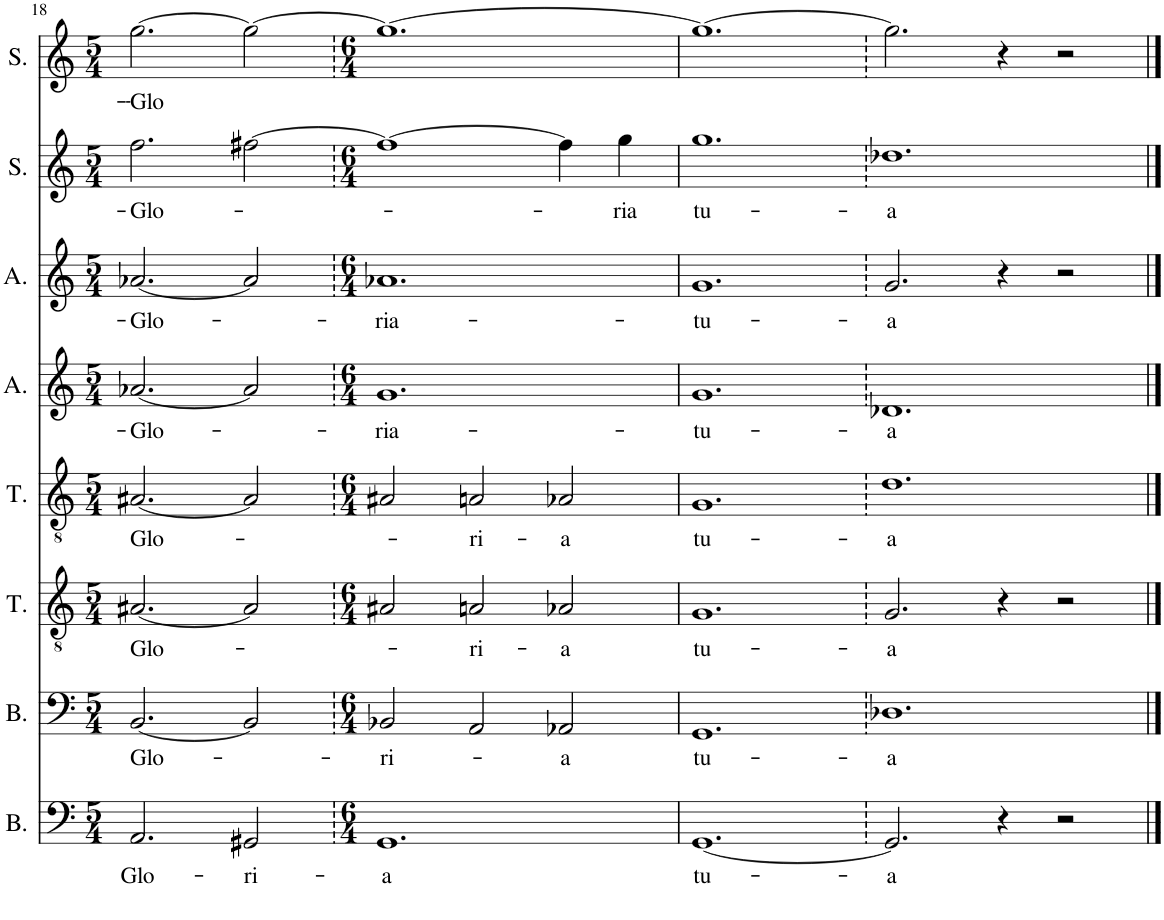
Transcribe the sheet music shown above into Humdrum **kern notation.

**kern	**text	**kern	**text	**kern	**text	**kern	**text	**kern	**text	**kern	**text	**kern	**text	**kern	**text
*part8	*part8	*part7	*part7	*part6	*part6	*part5	*part5	*part4	*part4	*part3	*part3	*part2	*part2	*part1	*part1
*staff8	*staff8	*staff7	*staff7	*staff6	*staff6	*staff5	*staff5	*staff4	*staff4	*staff3	*staff3	*staff2	*staff2	*staff1	*staff1
*I"Bass	*	*I"Bass	*	*I"Tenor	*	*I"Tenor	*	*I"Alto	*	*I"Alto	*	*I"Soprano	*	*I"Soprano	*
*I'B.	*	*I'B.	*	*I'T.	*	*I'T.	*	*I'A.	*	*I'A.	*	*I'S.	*	*I'S.	*
!!LO:PB:g=z
*clefF4	*	*clefF4	*	*clefGv2	*	*clefGv2	*	*clefG2	*	*clefG2	*	*clefG2	*	*clefG2	*
*k[]	*	*k[]	*	*k[]	*	*k[]	*	*k[]	*	*k[]	*	*k[]	*	*k[]	*
*M5/4	*	*M5/4	*	*M5/4	*	*M5/4	*	*M5/4	*	*M5/4	*	*M5/4	*	*M5/4	*
=18	=18	=18	=18	=18	=18	=18	=18	=18	=18	=18	=18	=18	=18	=18	=18
!	!LO:LY:b	!	!LO:LY:b	!	!LO:LY:b	!	!LO:LY:b	!	!LO:LY:b	!	!LO:LY:b	!	!LO:LY:b	!	!LO:LY:b
2.AA/	Glo-	[2.BB/	Glo-	[2.A#X/	Glo-	[2.A#X/	Glo-	[2.a-X/	-Glo-	[2.a-X/	-Glo-	2.ff\	-Glo-	[2.gg\	Glo-
!	!LO:LY:b	!	!	!	!	!	!	!	!	!	!	!	!	!	!
2GG#X/	-ri-	2BB/]	.	2A#/]	.	2A#/]	.	2a-/]	.	2a-/]	.	[2ff#X\	.	2gg\_	.
=19	=19	=19	=19	=19	=19	=19	=19	=19	=19	=19	=19	=19	=19	=19	=19
*M6/4	*	*M6/4	*	*M6/4	*	*M6/4	*	*M6/4	*	*M6/4	*	*M6/4	*	*M6/4	*
!	!LO:LY:b	!	!LO:LY:b	!	!	!	!	!	!LO:LY:b	!	!LO:LY:b	!	!	!	!
1.GG	-a	2BB-X/	-ri-	2A#X/	.	2A#X/	.	1.g	-ria-	1.a-X	-ria-	1ff#_	.	1.gg_	.
!	!	!	!	!	!LO:LY:b	!	!LO:LY:b	!	!	!	!	!	!	!	!
.	.	2AA/	.	2An/	-ri-	2An/	-ri-	.	.	.	.	.	.	.	.
!	!	!	!LO:LY:b	!	!LO:LY:b	!	!LO:LY:b	!	!	!	!	!	!	!	!
.	.	2AA-X/	-a	2A-X/	-a	2A-X/	-a	.	.	.	.	4ff#\]	.	.	.
!	!	!	!	!	!	!	!	!	!	!	!	!	!LO:LY:b	!	!
.	.	.	.	.	.	.	.	.	.	.	.	4gg\	-ria	.	.
=20	=20	=20	=20	=20	=20	=20	=20	=20	=20	=20	=20	=20	=20	=20	=20
!	!LO:LY:b	!	!LO:LY:b	!	!LO:LY:b	!	!LO:LY:b	!	!LO:LY:b	!	!LO:LY:b	!	!LO:LY:b	!	!
[1.GG	tu-	1.GG	tu-	1.G	tu-	1.G	tu-	1.g	tu-	1.g	-tu-	1.gg	tu-	1.gg_	.
=21	=21	=21	=21	=21	=21	=21	=21	=21	=21	=21	=21	=21	=21	=21	=21
!	!LO:LY:b	!	!LO:LY:b	!	!LO:LY:b	!	!LO:LY:b	!	!LO:LY:b	!	!LO:LY:b	!	!LO:LY:b	!	!
2.GG/]	-a	1.D-X	-a	2.G/	-a	1.d	-a	1.d-X	-a	2.g/	-a	1.dd-X	-a	2.gg\]	.
4r	.	.	.	4r	.	.	.	.	.	4r	.	.	.	4r	.
2r	.	.	.	2r	.	.	.	.	.	2r	.	.	.	2r	.
==	==	==	==	==	==	==	==	==	==	==	==	==	==	==	==
*-	*-	*-	*-	*-	*-	*-	*-	*-	*-	*-	*-	*-	*-	*-	*-
